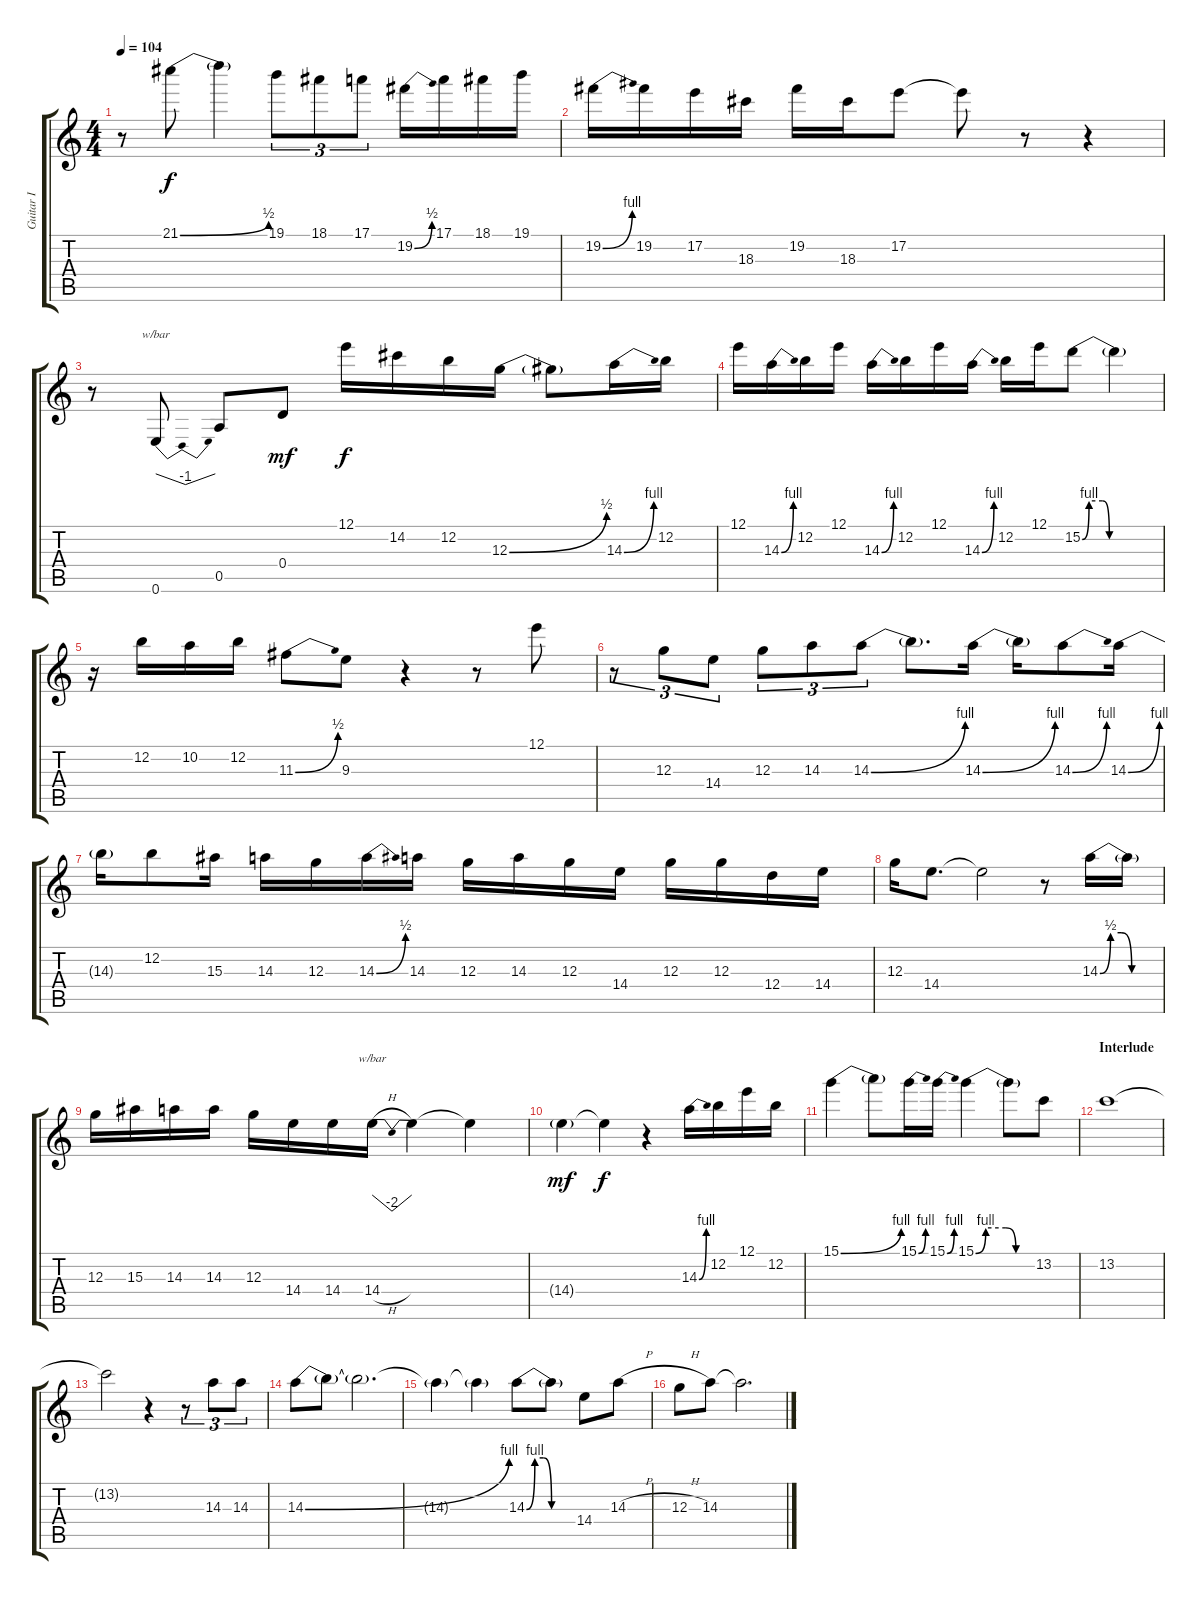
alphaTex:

\track ("Guitar I" "Guitar I") {instrument overdrivenguitar}
\staff {score tabs}
\tuning (E4 B3 G3 D3 A2 E2) {hide}
\ts (4 4)
\tempo 104
\clef g2
\ks c
r.8{dy mf} 21.1{be (bend 0 0 60 2)}.8{dy f} 21.1{t}.4 19.1.8{tu (3 2)} 18.1.8{tu (3 2)} 17.1.8{tu (3 2)} 19.2{be (bend 0 0 60 2)}.16 17.1.16 18.1.16 19.1.16 |
19.2{be (bend 0 0 60 4)}.16 19.2.16 17.2.16 18.3.16 19.2.16 18.3.16 17.2.8 17.2{t}.8 r.8 r.4 |
r.8 0.6.8{tbe (dip default 0 0 30 -4 60 0)} 0.5.8 0.4.8{dy mf} 12.1.16{dy f} 14.2.16 12.2.16 12.3{be (bend 0 0 60 2)}.16 12.3{t}.8 14.3{be (bend 0 0 60 4)}.16 12.2.16 |
12.1.16 14.3{be (bend 0 0 60 4)}.16 12.2.16 12.1.16 14.3{be (bend 0 0 60 4)}.16 12.2.16 12.1.16 14.3{be (bend 0 0 60 4)}.16 12.2.16 12.1.16 15.2{be (custom 0 0 5 4 15 4 20 0 60 0)}.8 15.2{t}.4 |
r.16 12.2.16 10.2.16 12.2.16 11.3{be (bend 0 0 60 2)}.8 9.3.8 r.4 r.8 12.1.8 |
r.8{tu (3 2)} 12.3.8{tu (3 2)} 14.4.8{tu (3 2)} 12.3.8{tu (3 2)} 14.3.8{tu (3 2)} 14.3{be (bend 0 0 60 4)}.8{tu (3 2)} 14.3{t}.8{d} 14.3{be (bend 0 0 60 4)}.16 14.3{t}.16 14.3{be (bend 0 0 60 4)}.8 14.3{be (bend 0 0 60 4)}.16 |
14.3{t}.16 12.2.8 15.3.16 14.3.16 12.3.16 14.3{be (bend 0 0 60 2)}.16 14.3.16 12.3.16 14.3.16 12.3.16 14.4.16 12.3.16 12.3.16 12.4.16 14.4.16 |
12.3.16 14.4.8{d} 14.4{t}.2 r.8 14.3{be (custom 0 0 10 2 20 2 30 0 60 0)}.16 14.3{t}.16 |
12.3.16 15.3.16 14.3.16 14.3.16 12.3.16 14.4.16 14.4.16 14.4{h}.16{tbe (dip default 0 0 30 -8 60 0)} 14.4{t}.4 14.4{t}.4 |
14.4{g}.4{dy mf} 14.4{t}.4{dy f} r.4 14.3{be (bend 0 0 60 4)}.16 12.2.16 12.1.16 12.2.16 |
15.1{be (bend 0 0 60 4)}.4 15.1{t}.8 15.1{be (bend 0 0 60 4)}.16 15.1{be (bend 0 0 60 4)}.16 15.1{be (custom 0 0 10 4 30 4 40 0 60 0)}.4 15.1{t}.8 13.2.8 |
\section ("" "Interlude")
13.2.1 |
13.2{t}.2 r.4 r.8{tu (3 2)} 14.3.8{tu (3 2)} 14.3.8{tu (3 2)} |
14.3{be (bend 0 0 60 4)}.8 14.3{t}.8 14.3{t}.2{d} |
14.3{t}.4 14.3{t}.4 14.3{be (custom 0 0 10 4 20 4 30 0 60 0)}.8 14.3{t}.8 14.4.8 14.3{h}.8 |
12.3{h}.8 14.3.8 14.3{t}.2{d}
